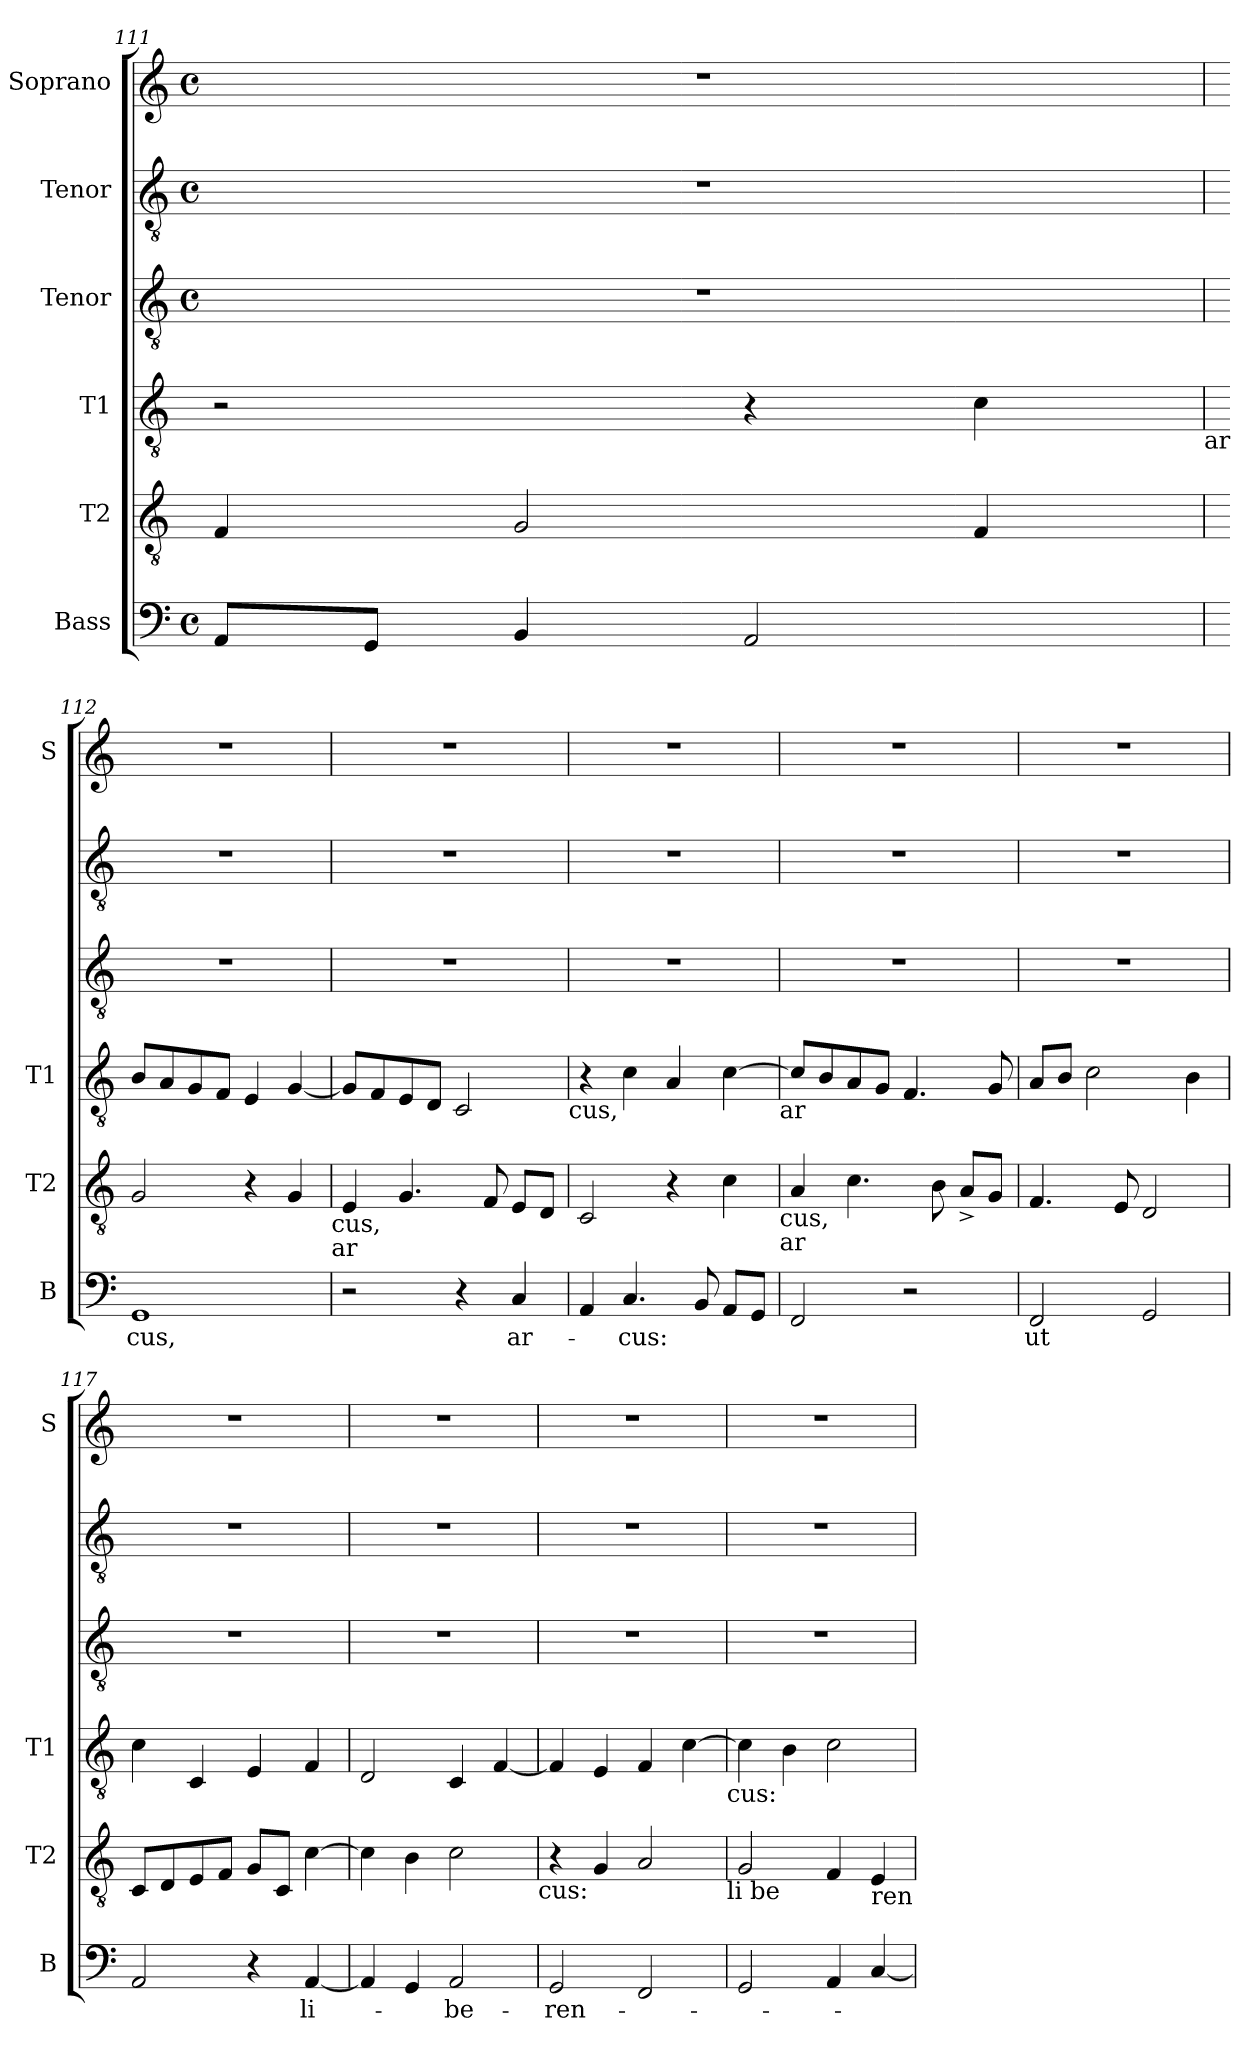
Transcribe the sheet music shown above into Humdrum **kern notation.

**kern	**text	**kern	**kern	**kern	**kern	**kern
*part6	*part6	*part5	*part4	*part3	*part2	*part1
*staff6	*staff6	*staff5	*staff4	*staff3	*staff2	*staff1
*I"Bass	*	*I"T2	*I"T1	*I"Tenor	*I"Tenor	*I"Soprano
*I'B	*	*I'T2	*I'T1	*	*	*I'S
*clefF4	*	*clefGv2	*clefGv2	*clefGv2	*clefGv2	*clefG2
*k[]	*	*k[]	*k[]	*k[]	*k[]	*k[]
*C:	*	*C:	*C:	*C:	*C:	*C:
*M4/4	*	*	*	*M4/4	*M4/4	*M4/4
*met(c)	*	*	*	*met(c)	*met(c)	*met(c)
=111	=111	=111	=111	=111	=111	=111
8AA/L	.	4F/	2r	1r	1r	1r
8GG/J	.	.	.	.	.	.
4BB/	.	2G/	.	.	.	.
2AA/	.	.	4r	.	.	.
.	.	4F/	4c\	.	.	.
!	!	!	!LO:TX:b:t=ar	!	!	!
=112	=112	=112	=112	=112	=112	=112
!	!LO:LY:b	!	!	!	!	!
1GG	-cus,	2G/	8B/L	1r	1r	1r
.	.	.	8A/	.	.	.
.	.	.	8G/	.	.	.
.	.	.	8F/J	.	.	.
.	.	4r	4E/	.	.	.
.	.	4G/	[<4G/	.	.	.
!	!	!LO:TX:b:t=cus,	!	!	!	!
!	!	!LO:TX:b:t=ar	!	!	!	!
!!LO:LB:g=z
=113	=113	=113	=113	=113	=113	=113
2r	.	4E/	8G/L]	1r	1r	1r
.	.	.	8F/	.	.	.
.	.	4.G/	8E/	.	.	.
.	.	.	8D/J	.	.	.
4r	.	.	2C/	.	.	.
.	.	8F/	.	.	.	.
!	!LO:LY:b	!	!	!	!	!
4C/	ar-	8E/L	.	.	.	.
.	.	8D/J	.	.	.	.
!	!	!	!LO:TX:b:t=cus,	!	!	!
=114	=114	=114	=114	=114	=114	=114
4AA/	.	2C/	4r	1r	1r	1r
!	!LO:LY:b	!	!	!	!	!
4.C/	-cus:	.	4c\	.	.	.
.	.	4r	4A/	.	.	.
8BB/	.	.	.	.	.	.
8AA/L	.	4c\	[>4c\	.	.	.
8GG/J	.	.	.	.	.	.
!	!	!	!LO:TX:b:t=ar	!	!	!
!	!	!LO:TX:b:t=cus,	!	!	!	!
!	!	!LO:TX:b:t=ar	!	!	!	!
=115	=115	=115	=115	=115	=115	=115
2FF/	.	4A/	8c/L]	1r	1r	1r
.	.	.	8B/	.	.	.
.	.	4.c\	8A/	.	.	.
.	.	.	8G/J	.	.	.
2r	.	.	4.F/	.	.	.
.	.	8B\	.	.	.	.
.	.	8A^</L	.	.	.	.
.	.	8G/J	8G/	.	.	.
=116	=116	=116	=116	=116	=116	=116
!	!LO:LY:b	!	!	!	!	!
2FF/	ut	4.F/	8A/L	1r	1r	1r
.	.	.	8B/J	.	.	.
.	.	.	2c\	.	.	.
.	.	8E/	.	.	.	.
2GG/	.	2D/	.	.	.	.
.	.	.	4B\	.	.	.
=117	=117	=117	=117	=117	=117	=117
2AA/	.	8C/L	4c\	1r	1r	1r
.	.	8D/	.	.	.	.
.	.	8E/	4C/	.	.	.
.	.	8F/J	.	.	.	.
4r	.	8G/L	4E/	.	.	.
.	.	8C/J	.	.	.	.
!	!LO:LY:b	!	!	!	!	!
[<4AA/	li-	[<4c\	4F/	.	.	.
!!LO:LB:g=z
=118	=118	=118	=118	=118	=118	=118
4AA/]	.	4c\]	2D/	1r	1r	1r
4GG/	.	4B\	.	.	.	.
!	!LO:LY:b	!	!	!	!	!
2AA/	-be-	2c\	4C/	.	.	.
.	.	.	[<4F/	.	.	.
!	!	!LO:TX:b:t=cus&colon;	!	!	!	!
=119	=119	=119	=119	=119	=119	=119
!	!LO:LY:b	!	!	!	!	!
2GG/	-ren-	4r	4F/]	1r	1r	1r
.	.	4G/	4E/	.	.	.
2FF/	.	2A/	4F/	.	.	.
.	.	.	[>4c\	.	.	.
!	!	!	!LO:TX:b:t=cus&colon;	!	!	!
!	!	!LO:TX:b:t=li be	!	!	!	!
=120	=120	=120	=120	=120	=120	=120
2GG/	.	2G/	4c\]	1r	1r	1r
.	.	.	4B\	.	.	.
4AA/	.	4F/	2c\	.	.	.
[<4C/	.	4E/	.	.	.	.
!	!	!LO:TX:b:t=ren	!	!	!	!
=	=	=	=	=	=	=
*-	*-	*-	*-	*-	*-	*-
